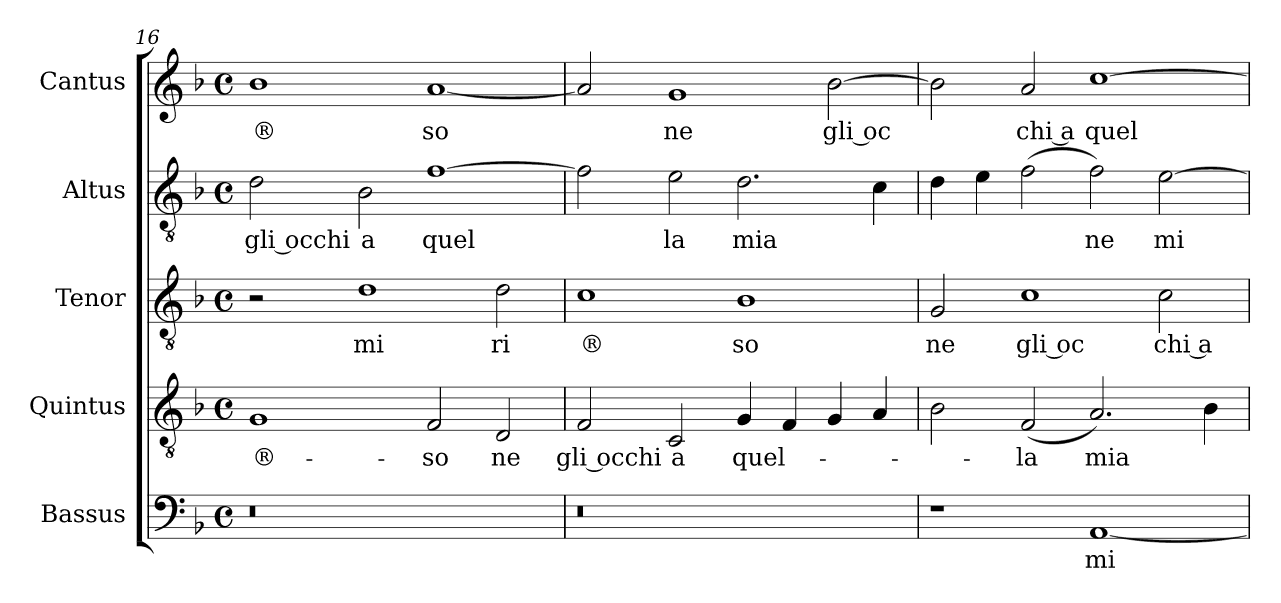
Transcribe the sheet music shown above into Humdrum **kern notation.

**kern	**text	**kern	**text	**kern	**text	**kern	**text	**kern	**text
*part5	*part5	*part4	*part4	*part3	*part3	*part2	*part2	*part1	*part1
*staff5	*staff5	*staff4	*staff4	*staff3	*staff3	*staff2	*staff2	*staff1	*staff1
*I"Bassus	*	*I"Quintus	*	*I"Tenor	*	*I"Altus	*	*I"Cantus	*
*clefF4	*	*clefGv2	*	*clefGv2	*	*clefGv2	*	*clefG2	*
*k[b-]	*	*k[b-]	*	*k[b-]	*	*k[b-]	*	*k[b-]	*
*F:	*	*F:	*	*F:	*	*F:	*	*F:	*
*M4/4	*	*M4/4	*	*M4/4	*	*M4/4	*	*M4/4	*
*met(c)	*	*met(c)	*	*met(c)	*	*met(c)	*	*met(c)	*
=16	=16	=16	=16	=16	=16	=16	=16	=16	=16
!	!	!	!LO:LY:b:cj	!	!	!	!LO:LY:b:rj	!	!LO:LY:b:cj
0r	.	1G	®-	2r	.	2d\	gli occhi	1b-	®
!	!	!	!	!	!LO:LY:b:cj	!	!LO:LY:b	!	!
.	.	.	.	1d	mi	2B-\	a	.	.
!	!	!	!LO:LY:b:cj	!	!	!	!LO:LY:b	!	!LO:LY:b:cj
.	.	2F/	-so	.	.	[>1f	quel	[<1a	so
!	!	!	!LO:LY:b:cj	!	!LO:LY:b:cj	!	!	!	!
.	.	2D/	ne	2d\	ri	.	.	.	.
=17	=17	=17	=17	=17	=17	=17	=17	=17	=17
!	!	!	!LO:LY:b:rj	!	!LO:LY:b:cj	!	!	!	!
0r	.	2F/	gli occhi	1c	®	2f\]	.	2a/]	.
!	!	!	!LO:LY:b	!	!	!	!LO:LY:b:cj	!	!LO:LY:b:cj
.	.	2C/	a	.	.	2e\	la	1g	ne
!	!	!	!LO:LY:b	!	!LO:LY:b:cj	!	!LO:LY:b	!	!
.	.	4G/	quel-	1B-	so	2.d\	mia	.	.
.	.	4F/	.	.	.	.	.	.	.
!	!	!	!	!	!	!	!	!	!LO:LY:b:cj
.	.	4G/	.	.	.	.	.	(<[>2b-\	gli oc
.	.	4A/	.	.	.	4c\)	.	.	.
!!LO:PB:g=z
=18	=18	=18	=18	=18	=18	=18	=18	=18	=18
!	!	!	!	!	!LO:LY:b:cj	!	!	!	!
1r	.	2B-\	.	2G/	ne	4d\	.	2b-\]	.
.	.	.	.	.	.	4e\	.	.	.
!	!	!	!LO:LY:b:cj	!	!LO:LY:b:rj	!	!	!	!LO:LY:b:rj
.	.	(>2F/	-la	1c	gli oc	(>2f\	.	2a/	chi a
!	!LO:LY:b:cj	!	!LO:LY:b	!	!	!	!LO:LY:b:cj	!	!LO:LY:b
[<1AA	mi	2.A/)	mia	.	.	2f\)	ne	[>1cc	quel-
!	!	!	!	!	!LO:LY:b:rj	!	!LO:LY:b	!	!
.	.	.	.	(<2c\	chi a	[>2e\	mi	.	.
.	.	4B-\)	.	.	.	.	.	.	.
=	=	=	=	=	=	=	=	=	=
*-	*-	*-	*-	*-	*-	*-	*-	*-	*-
